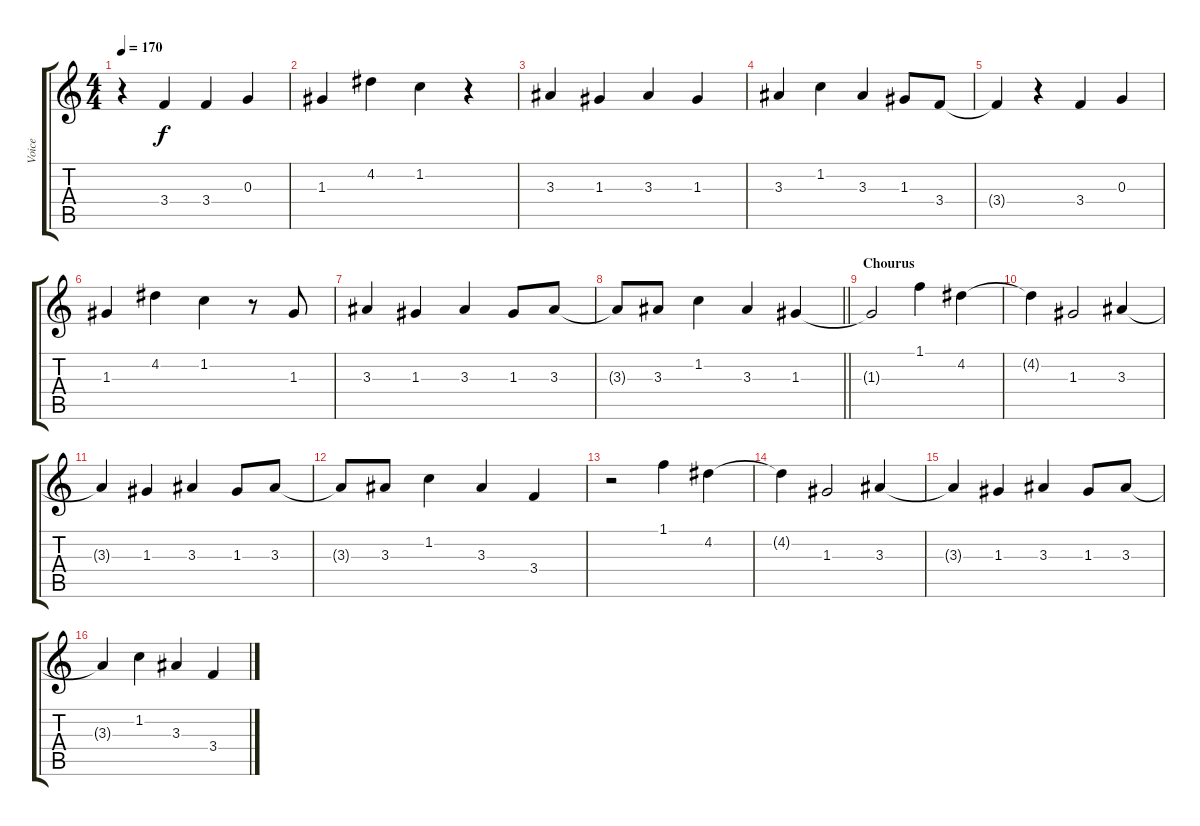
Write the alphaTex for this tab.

\track ("Voice" "Voice") {instrument drawbarorgan}
\staff {score tabs}
\tuning (E5 B4 G4 D4 A3 E3) {hide}
\ts (4 4)
\tempo 170
\clef g2
\ks c
r.4{dy f} 3.4.4{txt " "} 3.4.4 0.3.4 |
1.3.4{txt " "} 4.2.4 1.2.4 r.4 |
3.3.4{txt " "} 1.3.4 3.3.4 1.3.4 |
3.3.4{txt " "} 1.2.4 3.3.4 1.3.8 3.4.8 |
3.4{t}.4 r.4 3.4.4{txt " "} 0.3.4 |
1.3.4 4.2.4 1.2.4 r.8 1.3.8{txt " "} |
3.3.4{txt " "} 1.3.4 3.3.4 1.3.8 3.3.8 |
\barLineRight lightlight
3.3{t}.8 3.3.8{txt " "} 1.2.4 3.3.4 1.3.4 |
\section ("" "Chourus")
1.3{t}.2 1.1.4{txt " "} 4.2.4 |
4.2{t}.4 1.3.2{txt " "} 3.3.4 |
3.3{t}.4 1.3.4{txt " "} 3.3.4 1.3.8 3.3.8 |
3.3{t}.8 3.3.8{txt " "} 1.2.4 3.3.4 3.4.4 |
r.2 1.1.4{txt " "} 4.2.4 |
4.2{t}.4 1.3.2{txt " "} 3.3.4 |
3.3{t}.4 1.3.4{txt " "} 3.3.4 1.3.8 3.3.8 |
3.3{t}.4 1.2.4{txt " "} 3.3.4 3.4.4
